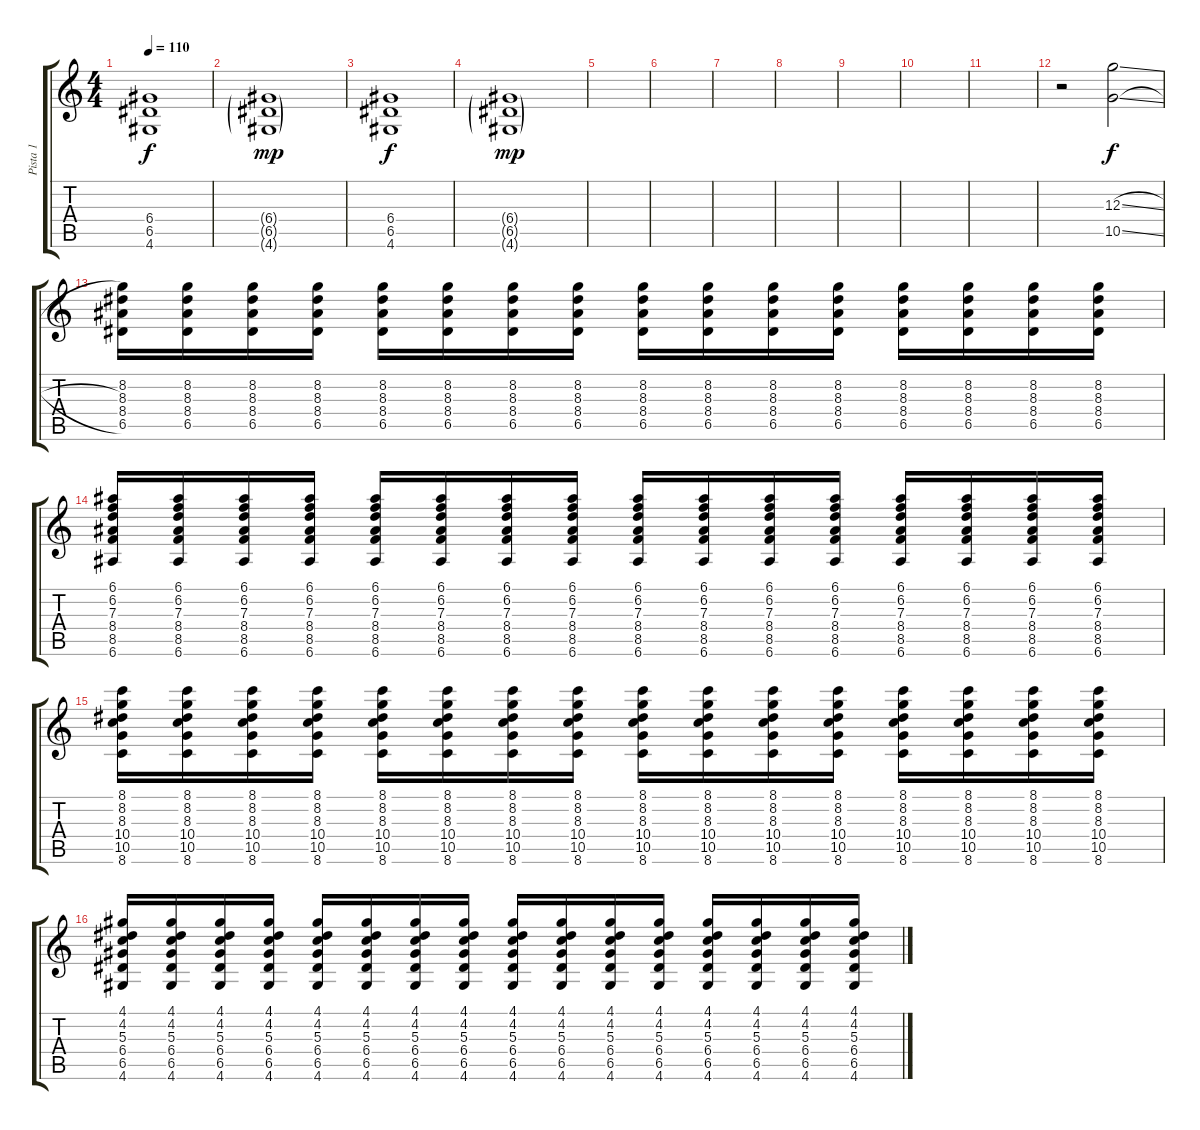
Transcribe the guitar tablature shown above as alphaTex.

\track ("Pista 1" "Pista 1") {instrument overdrivenguitar}
\staff {score tabs}
\tuning (E4 B3 G3 D3 A2 E2) {hide}
\ts (4 4)
\tempo 110
\clef g2
\ks c
(6.4 6.5 4.6).1{dy f} |
(6.4{g} 6.5{g} 4.6{g}).1{dy mp} |
(6.4 6.5 4.6).1{dy f} |
(6.4{g} 6.5{g} 4.6{g}).1{dy mp} |
|
|
|
|
|
|
|
r.2 (12.3{sl} 10.5{sl}).2{dy f} |
(8.2 8.3 8.4 6.5).16 (8.2 8.3 8.4 6.5).16 (8.2 8.3 8.4 6.5).16 (8.2 8.3 8.4 6.5).16 (8.2 8.3 8.4 6.5).16 (8.2 8.3 8.4 6.5).16 (8.2 8.3 8.4 6.5).16 (8.2 8.3 8.4 6.5).16 (8.2 8.3 8.4 6.5).16 (8.2 8.3 8.4 6.5).16 (8.2 8.3 8.4 6.5).16 (8.2 8.3 8.4 6.5).16 (8.2 8.3 8.4 6.5).16 (8.2 8.3 8.4 6.5).16 (8.2 8.3 8.4 6.5).16 (8.2 8.3 8.4 6.5).16 |
(6.1 6.2 7.3 8.4 8.5 6.6).16 (6.1 6.2 7.3 8.4 8.5 6.6).16 (6.1 6.2 7.3 8.4 8.5 6.6).16 (6.1 6.2 7.3 8.4 8.5 6.6).16 (6.1 6.2 7.3 8.4 8.5 6.6).16 (6.1 6.2 7.3 8.4 8.5 6.6).16 (6.1 6.2 7.3 8.4 8.5 6.6).16 (6.1 6.2 7.3 8.4 8.5 6.6).16 (6.1 6.2 7.3 8.4 8.5 6.6).16 (6.1 6.2 7.3 8.4 8.5 6.6).16 (6.1 6.2 7.3 8.4 8.5 6.6).16 (6.1 6.2 7.3 8.4 8.5 6.6).16 (6.1 6.2 7.3 8.4 8.5 6.6).16 (6.1 6.2 7.3 8.4 8.5 6.6).16 (6.1 6.2 7.3 8.4 8.5 6.6).16 (6.1 6.2 7.3 8.4 8.5 6.6).16 |
(8.1 8.2 8.3 10.4 10.5 8.6).16 (8.1 8.2 8.3 10.4 10.5 8.6).16 (8.1 8.2 8.3 10.4 10.5 8.6).16 (8.1 8.2 8.3 10.4 10.5 8.6).16 (8.1 8.2 8.3 10.4 10.5 8.6).16 (8.1 8.2 8.3 10.4 10.5 8.6).16 (8.1 8.2 8.3 10.4 10.5 8.6).16 (8.1 8.2 8.3 10.4 10.5 8.6).16 (8.1 8.2 8.3 10.4 10.5 8.6).16 (8.1 8.2 8.3 10.4 10.5 8.6).16 (8.1 8.2 8.3 10.4 10.5 8.6).16 (8.1 8.2 8.3 10.4 10.5 8.6).16 (8.1 8.2 8.3 10.4 10.5 8.6).16 (8.1 8.2 8.3 10.4 10.5 8.6).16 (8.1 8.2 8.3 10.4 10.5 8.6).16 (8.1 8.2 8.3 10.4 10.5 8.6).16 |
(4.1 4.2 5.3 6.4 6.5 4.6).16 (4.1 4.2 5.3 6.4 6.5 4.6).16 (4.1 4.2 5.3 6.4 6.5 4.6).16 (4.1 4.2 5.3 6.4 6.5 4.6).16 (4.1 4.2 5.3 6.4 6.5 4.6).16 (4.1 4.2 5.3 6.4 6.5 4.6).16 (4.1 4.2 5.3 6.4 6.5 4.6).16 (4.1 4.2 5.3 6.4 6.5 4.6).16 (4.1 4.2 5.3 6.4 6.5 4.6).16 (4.1 4.2 5.3 6.4 6.5 4.6).16 (4.1 4.2 5.3 6.4 6.5 4.6).16 (4.1 4.2 5.3 6.4 6.5 4.6).16 (4.1 4.2 5.3 6.4 6.5 4.6).16 (4.1 4.2 5.3 6.4 6.5 4.6).16 (4.1 4.2 5.3 6.4 6.5 4.6).16 (4.1 4.2 5.3 6.4 6.5 4.6).16
